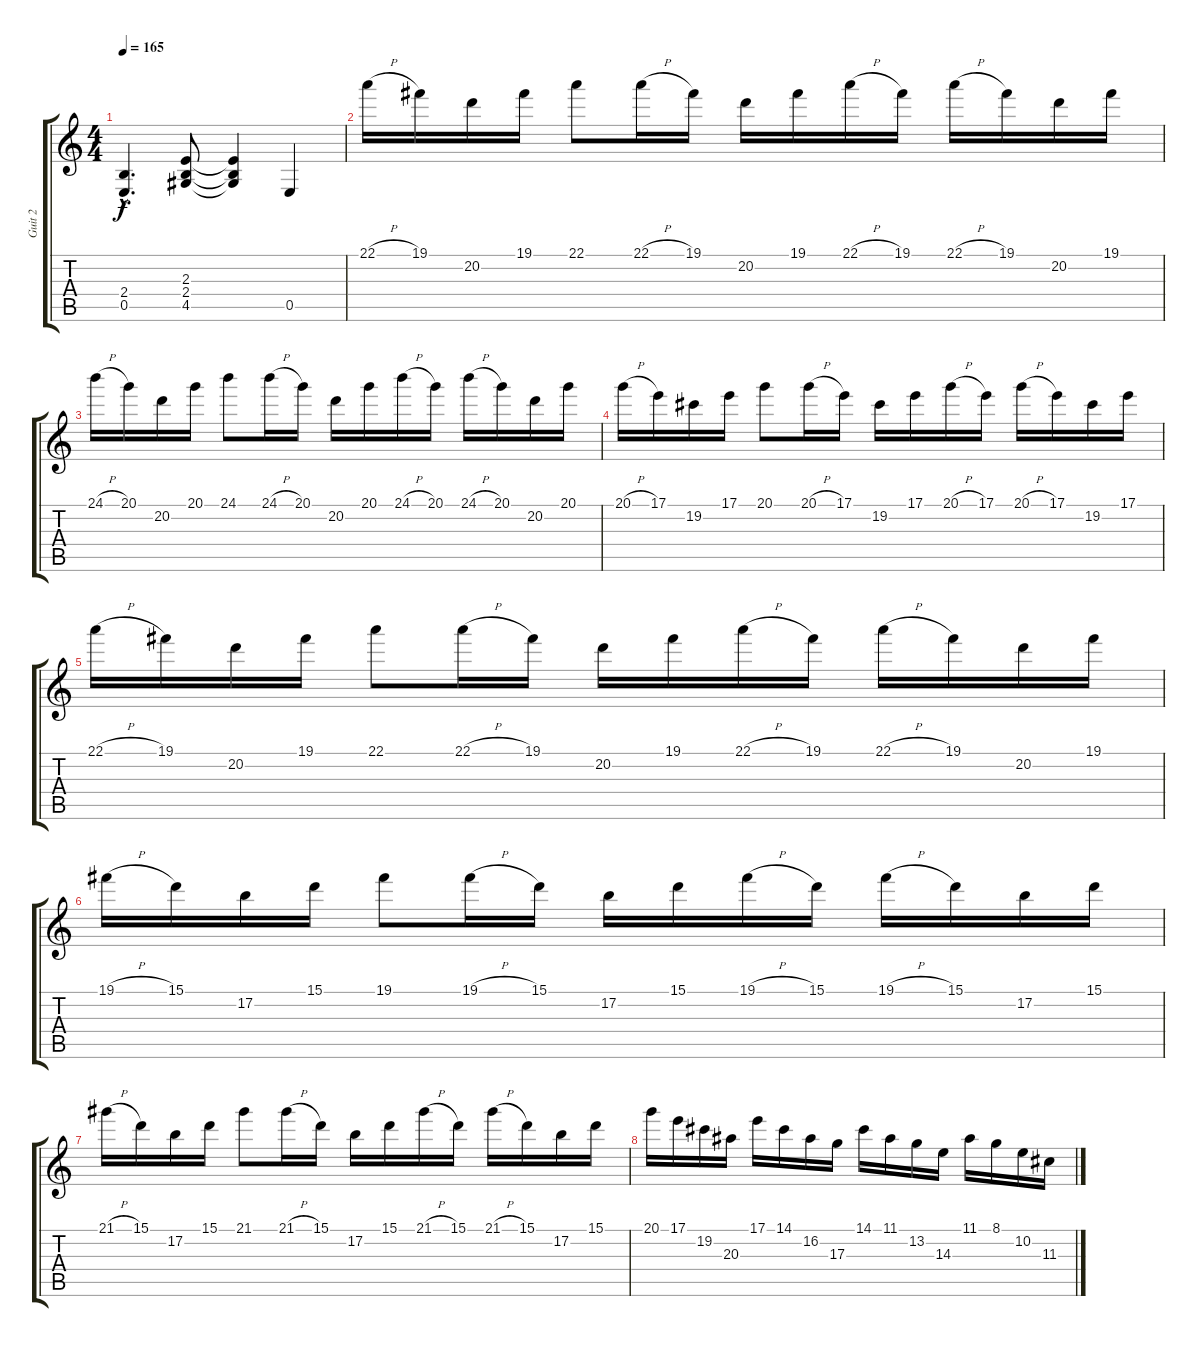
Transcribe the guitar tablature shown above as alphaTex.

\track ("Guit 2" "Guit 2") {instrument distortionguitar}
\staff {score tabs}
\tuning (B3 Gb3 D3 A2 E2 B1) {hide}
\ts (4 4)
\tempo 165
\clef g2
\ks c
(2.4{hac} 0.5{hac}).4{d dy f} (2.3 2.4 4.5).8 (2.3{t} 2.4{t} 4.5{t}).4 0.5.4 |
22.1{h}.16 19.1.16 20.2.16 19.1.16 22.1.8 22.1{h}.16 19.1.16 20.2.16 19.1.16 22.1{h}.16 19.1.16 22.1{h}.16 19.1.16 20.2.16 19.1.16 |
24.1{h}.16 20.1.16 20.2.16 20.1.16 24.1.8 24.1{h}.16 20.1.16 20.2.16 20.1.16 24.1{h}.16 20.1.16 24.1{h}.16 20.1.16 20.2.16 20.1.16 |
20.1{h}.16 17.1.16 19.2.16 17.1.16 20.1.8 20.1{h}.16 17.1.16 19.2.16 17.1.16 20.1{h}.16 17.1.16 20.1{h}.16 17.1.16 19.2.16 17.1.16 |
22.1{h}.16 19.1.16 20.2.16 19.1.16 22.1.8 22.1{h}.16 19.1.16 20.2.16 19.1.16 22.1{h}.16 19.1.16 22.1{h}.16 19.1.16 20.2.16 19.1.16 |
19.1{h}.16 15.1.16 17.2.16 15.1.16 19.1.8 19.1{h}.16 15.1.16 17.2.16 15.1.16 19.1{h}.16 15.1.16 19.1{h}.16 15.1.16 17.2.16 15.1.16 |
21.1{h}.16 15.1.16 17.2.16 15.1.16 21.1.8 21.1{h}.16 15.1.16 17.2.16 15.1.16 21.1{h}.16 15.1.16 21.1{h}.16 15.1.16 17.2.16 15.1.16 |
20.1.16 17.1.16 19.2.16 20.3.16 17.1.16 14.1.16 16.2.16 17.3.16 14.1.16 11.1.16 13.2.16 14.3.16 11.1.16 8.1.16 10.2.16 11.3.16
